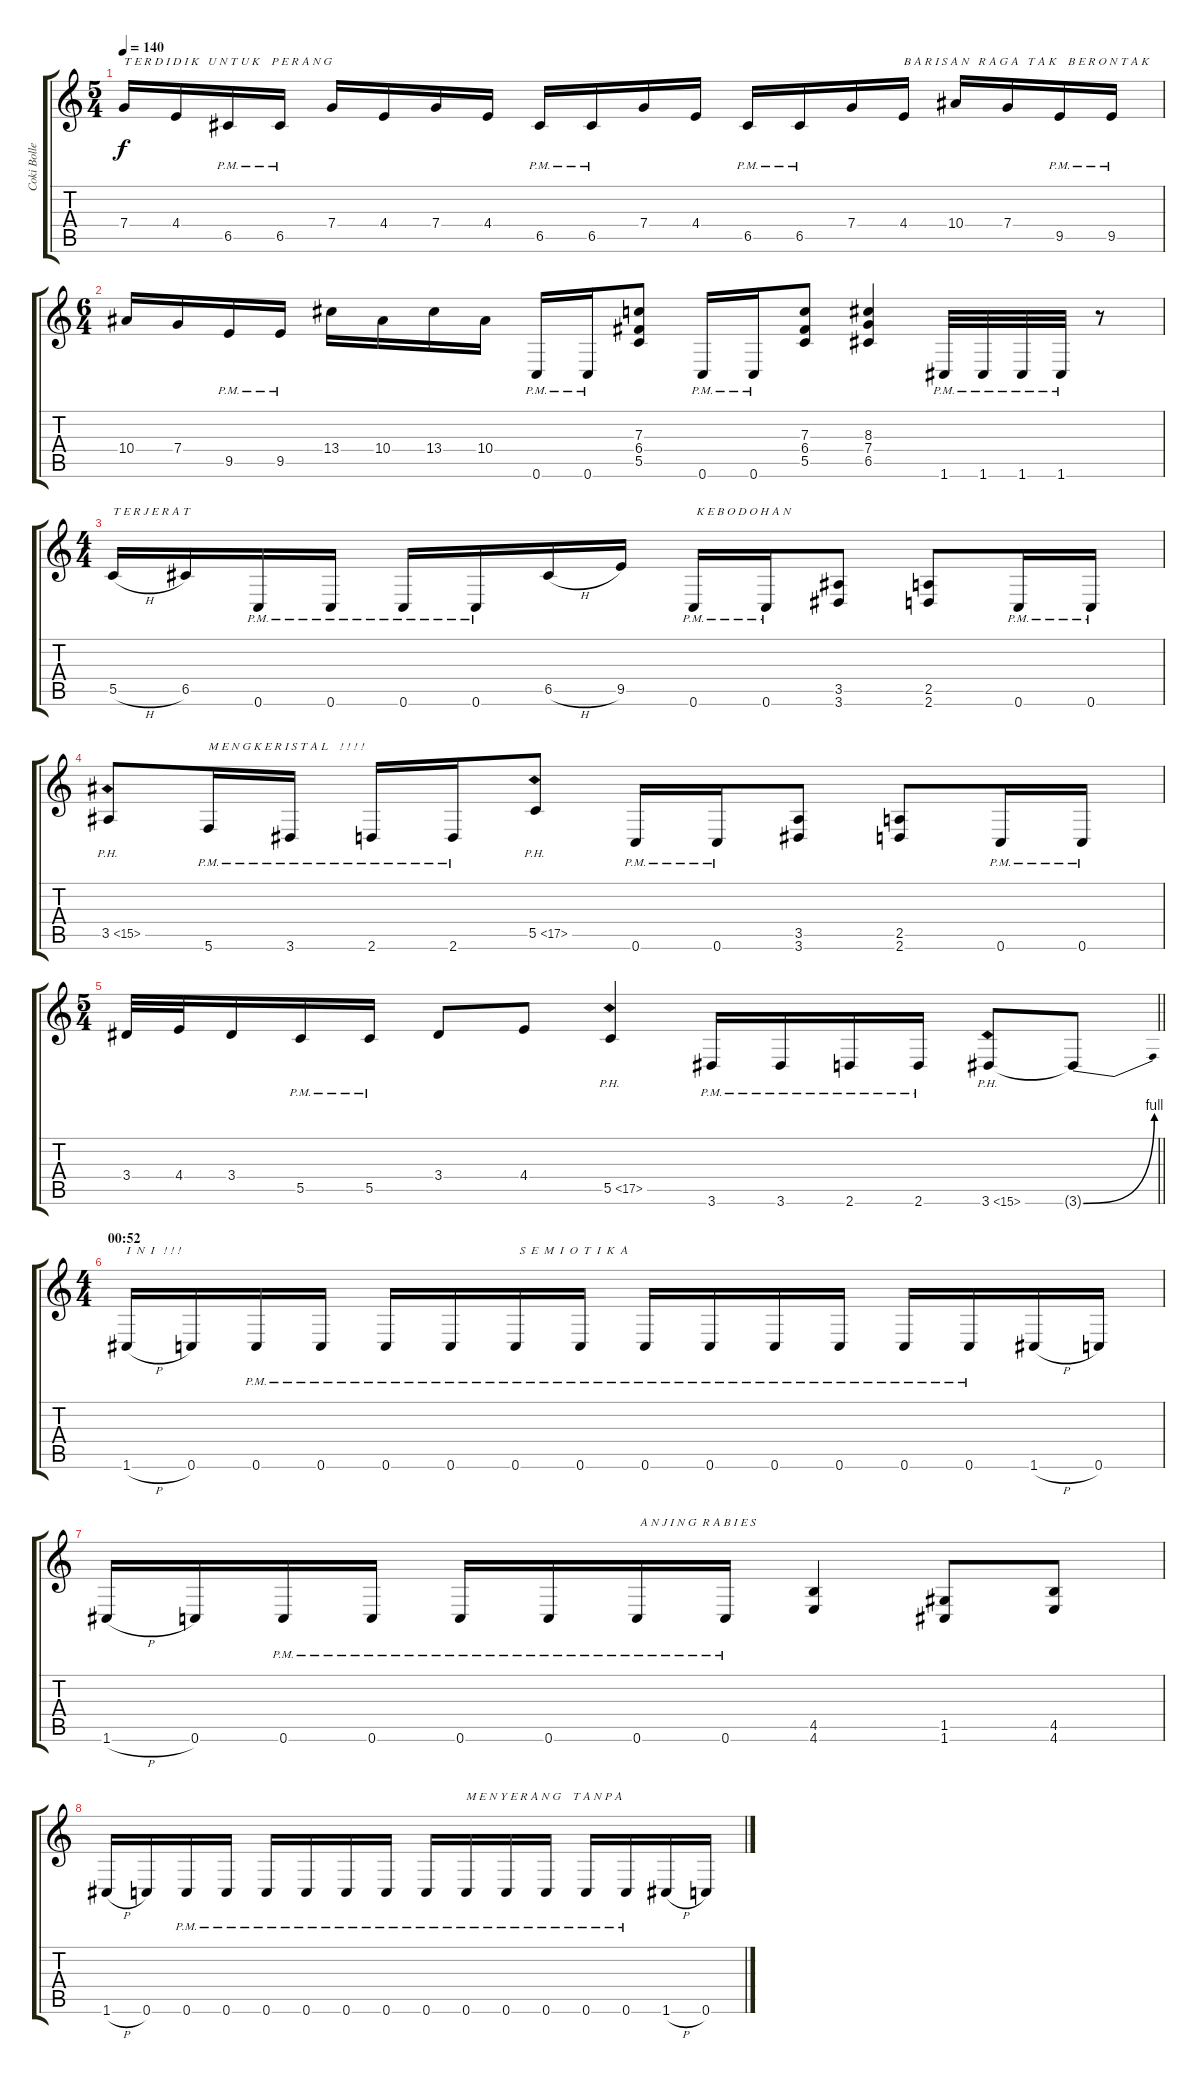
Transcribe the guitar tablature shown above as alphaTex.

\track ("Coki Bollemeyer" "Coki Bolle") {instrument distortionguitar}
\staff {score tabs}
\tuning (D4 A3 F3 C3 G2 C2) {hide}
\ts (5 4)
\tempo 140
\clef g2
\ks c
7.4.16{txt "T E R D I D I K   U N T U K    P E R A N G" dy f} 4.4.16 6.5{pm}.16 6.5{pm}.16 7.4.16 4.4.16 7.4.16 4.4.16 6.5{pm}.16 6.5{pm}.16 7.4.16 4.4.16 6.5{pm}.16 6.5{pm}.16 7.4.16 4.4.16{txt "B A R I S A N   R A G A   T A K    B E R O N T A K"} 10.4.16 7.4.16 9.5{pm}.16 9.5{pm}.16 |
\ts (6 4)
10.4.16 7.4.16 9.5{pm}.16 9.5{pm}.16 13.4.16 10.4.16 13.4.16 10.4.16 0.6{pm}.16 0.6{pm}.16 (7.3 6.4 5.5).8 0.6{pm}.16 0.6{pm}.16 (7.3 6.4 5.5).8 (8.3 7.4 6.5).4 1.6{pm}.32 1.6{pm}.32 1.6{pm}.32 1.6{pm}.32 r.8 |
\ts (4 4)
5.5{h}.16{txt "T E R J E R A T                 "} 6.5.16 0.6{pm}.16 0.6{pm}.16 0.6{pm}.16 0.6{pm}.16 6.5{h}.16 9.5.16 0.6{pm}.16{txt " K E B O D O H A N"} 0.6{pm}.16 (3.5 3.6).8 (2.5 2.6).8 0.6{pm}.16 0.6{pm}.16 |
3.5{ph 12}.8 5.6{pm}.16{txt "M E N G K E R I S T A L    ! ! ! !"} 3.6{pm}.16 2.6{pm}.16 2.6{pm}.16 5.5{ph 12}.8 0.6{pm}.16 0.6{pm}.16 (3.5 3.6).8 (2.5 2.6).8 0.6{pm}.16 0.6{pm}.16 |
\ts (5 4)
\barLineRight lightlight
3.4.32 4.4.32 3.4.16 5.5{pm}.16 5.5{pm}.16 3.4.8 4.4.8 5.5{ph 12}.4{instrument guitarharmonics} 3.6{pm}.16{instrument distortionguitar} 3.6{pm}.16 2.6{pm}.16 2.6{pm}.16 3.6{ph 12}.8{instrument guitarharmonics} 3.6{be (bend 0 0 60 4) t}.8 |
\ts (4 4)
\section ("" "00:52")
1.6{h}.16{txt "I  N  I   ! ! !" instrument distortionguitar} 0.6.16 0.6{pm}.16 0.6{pm}.16 0.6{pm}.16 0.6{pm}.16{txt "                       S  E  M  I  O  T  I  K  A  "} 0.6{pm}.16 0.6{pm}.16 0.6{pm}.16 0.6{pm}.16 0.6{pm}.16 0.6{pm}.16 0.6{pm}.16 0.6{pm}.16 1.6{h}.16 0.6.16 |
1.6{h}.16 0.6.16 0.6{pm}.16 0.6{pm}.16 0.6{pm}.16 0.6{pm}.16 0.6{pm}.16{txt " A N J I N G  R A B I E S"} 0.6{pm}.16 (4.5 4.6).4 (1.5 1.6).8 (4.5 4.6).8 |
1.6{h}.16 0.6.16 0.6{pm}.16 0.6{pm}.16 0.6{pm}.16 0.6{pm}.16 0.6{pm}.16 0.6{pm}.16 0.6{pm}.16 0.6{pm}.16{txt "M E N Y E R A N G    T A N P A"} 0.6{pm}.16 0.6{pm}.16 0.6{pm}.16 0.6{pm}.16 1.6{h}.16 0.6.16
